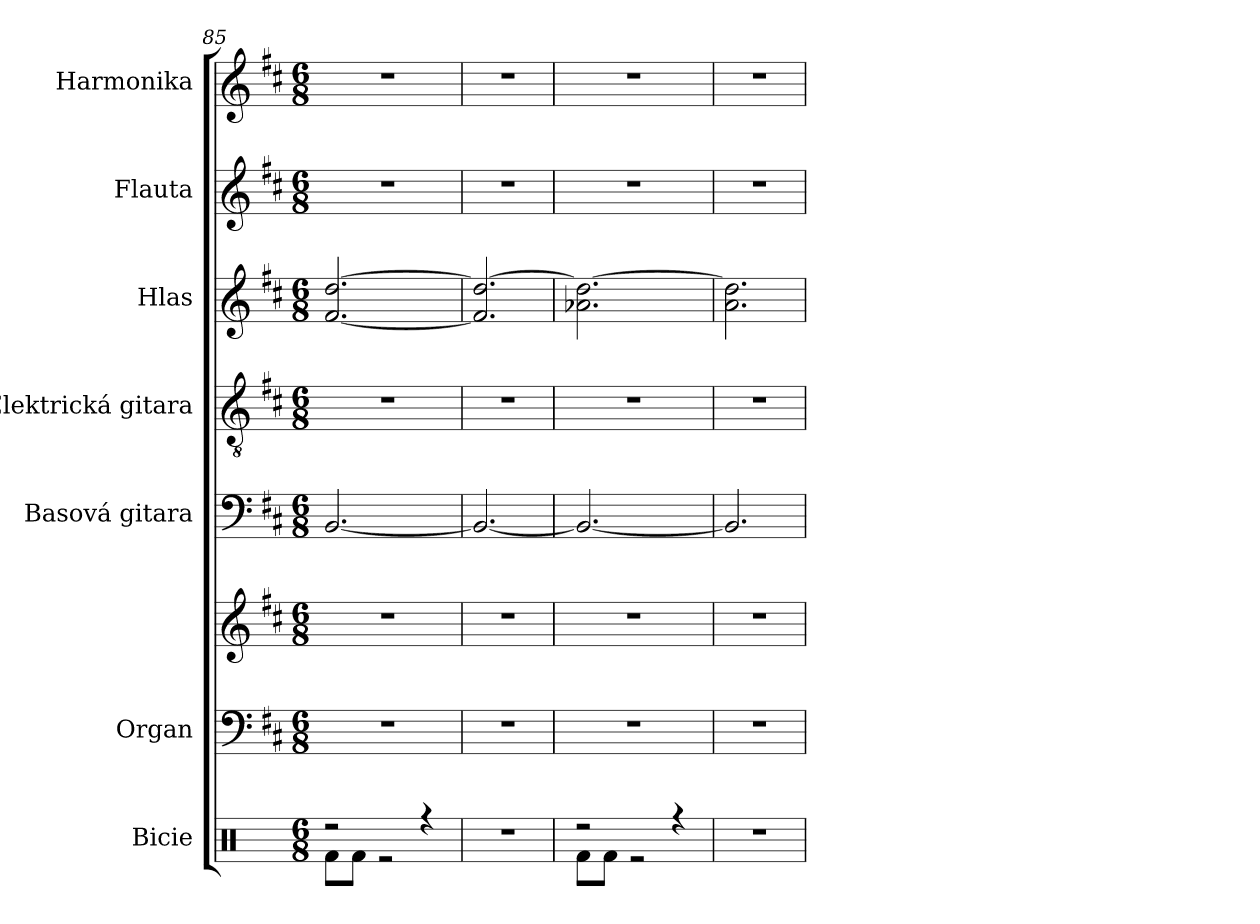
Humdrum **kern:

**kern	**kern	**kern	**kern	**kern	**kern	**kern	**kern
*part7	*part6	*part6	*part5	*part4	*part3	*part2	*part1
*staff8	*staff7	*staff6	*staff5	*staff4	*staff3	*staff2	*staff1
*I"Bicie	*I"Organ	*	*I"Basová gitara	*I"Elektrická gitara	*I"Hlas	*I"Flauta	*I"Harmonika
*	*I'Org.	*	*	*	*I'Hl.	*I'Fl.	*I'Harm.
*clefX	*clefF4	*clefG2	*clefF4	*clefGv2	*clefG2	*clefG2	*clefG2
*	*	*	*ITrd7c12	*	*	*	*
*k[]	*k[f#c#]	*k[f#c#]	*k[f#c#]	*k[f#c#]	*k[f#c#]	*k[f#c#]	*k[f#c#]
*M6/8	*M6/8	*M6/8	*M6/8	*M6/8	*M6/8	*M6/8	*M6/8
=85	=85	=85	=85	=85	=85	=85	=85
*^	*	*	*	*	*	*	*
2r	8Rf\L	2.r	2.r	[2.BBB/	2.r	[2.f#/ [2.dd/	2.r	2.r
.	8Rf\J	.	.	.	.	.	.	.
.	2r	.	.	.	.	.	.	.
4r	.	.	.	.	.	.	.	.
*v	*v	*	*	*	*	*	*	*
=86	=86	=86	=86	=86	=86	=86	=86
2.r	2.r	2.r	2.BBB/_	2.r	2.f#/] 2.dd/_	2.r	2.r
=87	=87	=87	=87	=87	=87	=87	=87
*^	*	*	*	*	*	*	*
2r	8Rf\L	2.r	2.r	2.BBB/_	2.r	2.a-X\ 2.dd\_	2.r	2.r
.	8Rf\J	.	.	.	.	.	.	.
.	2r	.	.	.	.	.	.	.
4r	.	.	.	.	.	.	.	.
*v	*v	*	*	*	*	*	*	*
=88	=88	=88	=88	=88	=88	=88	=88
2.r	2.r	2.r	2.BBB/]	2.r	2.a\ 2.dd\]	2.r	2.r
=	=	=	=	=	=	=	=
*-	*-	*-	*-	*-	*-	*-	*-
